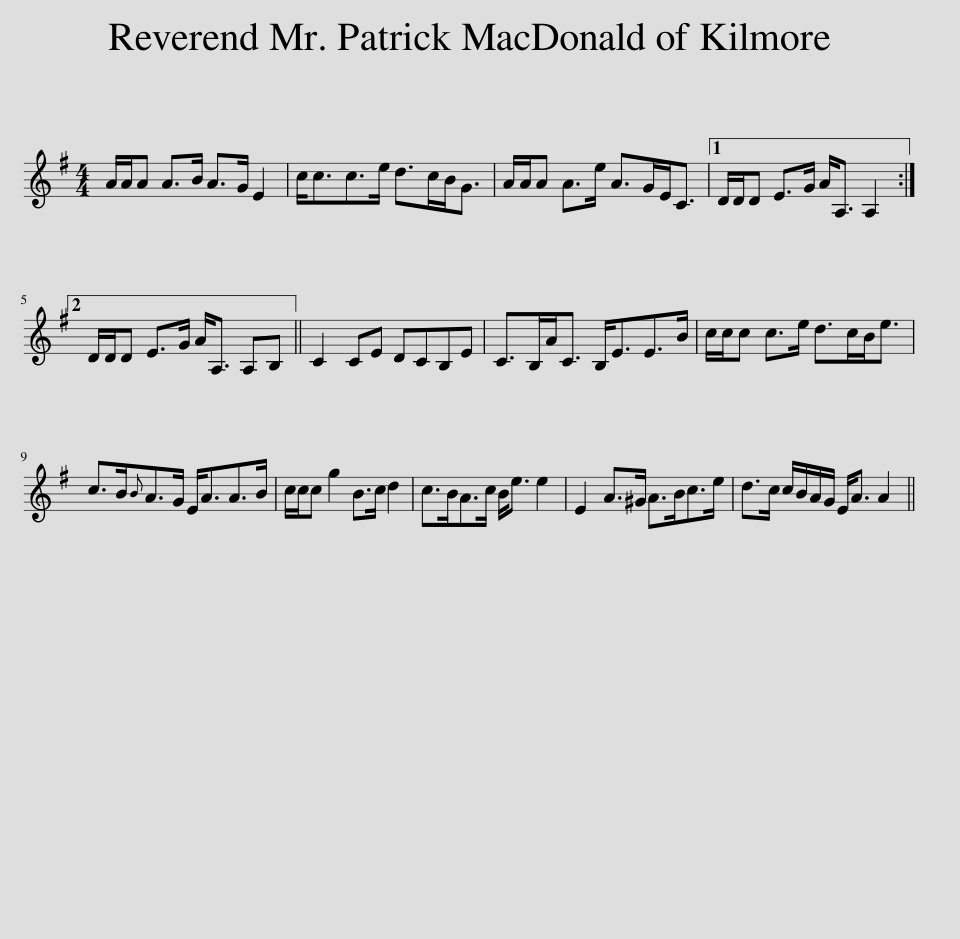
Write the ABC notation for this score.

X:1
L:1/8
M:4/4
I:linebreak $
K:G
V:1 treble
V:1
 A/A/A A>B A>G E2 | c<cc>e d>cB<G | A/A/A A>e A>GE<C |1 D/D/D E>G A<A, A,2 :|2$ D/D/D E>G A<A, A,B, || %5
 C2 CE DCB,E | C>B,A<C B,<EE>B | c/c/c c>e d>cB<e |$ c>B{B}A>G E<AA>B | c/c/c g2 B>c d2 | %10
 c>BA>c B<e e2 | E2 A>^G A>Bc>e | d>c c/B/A/G/ E<A A2 || %13
